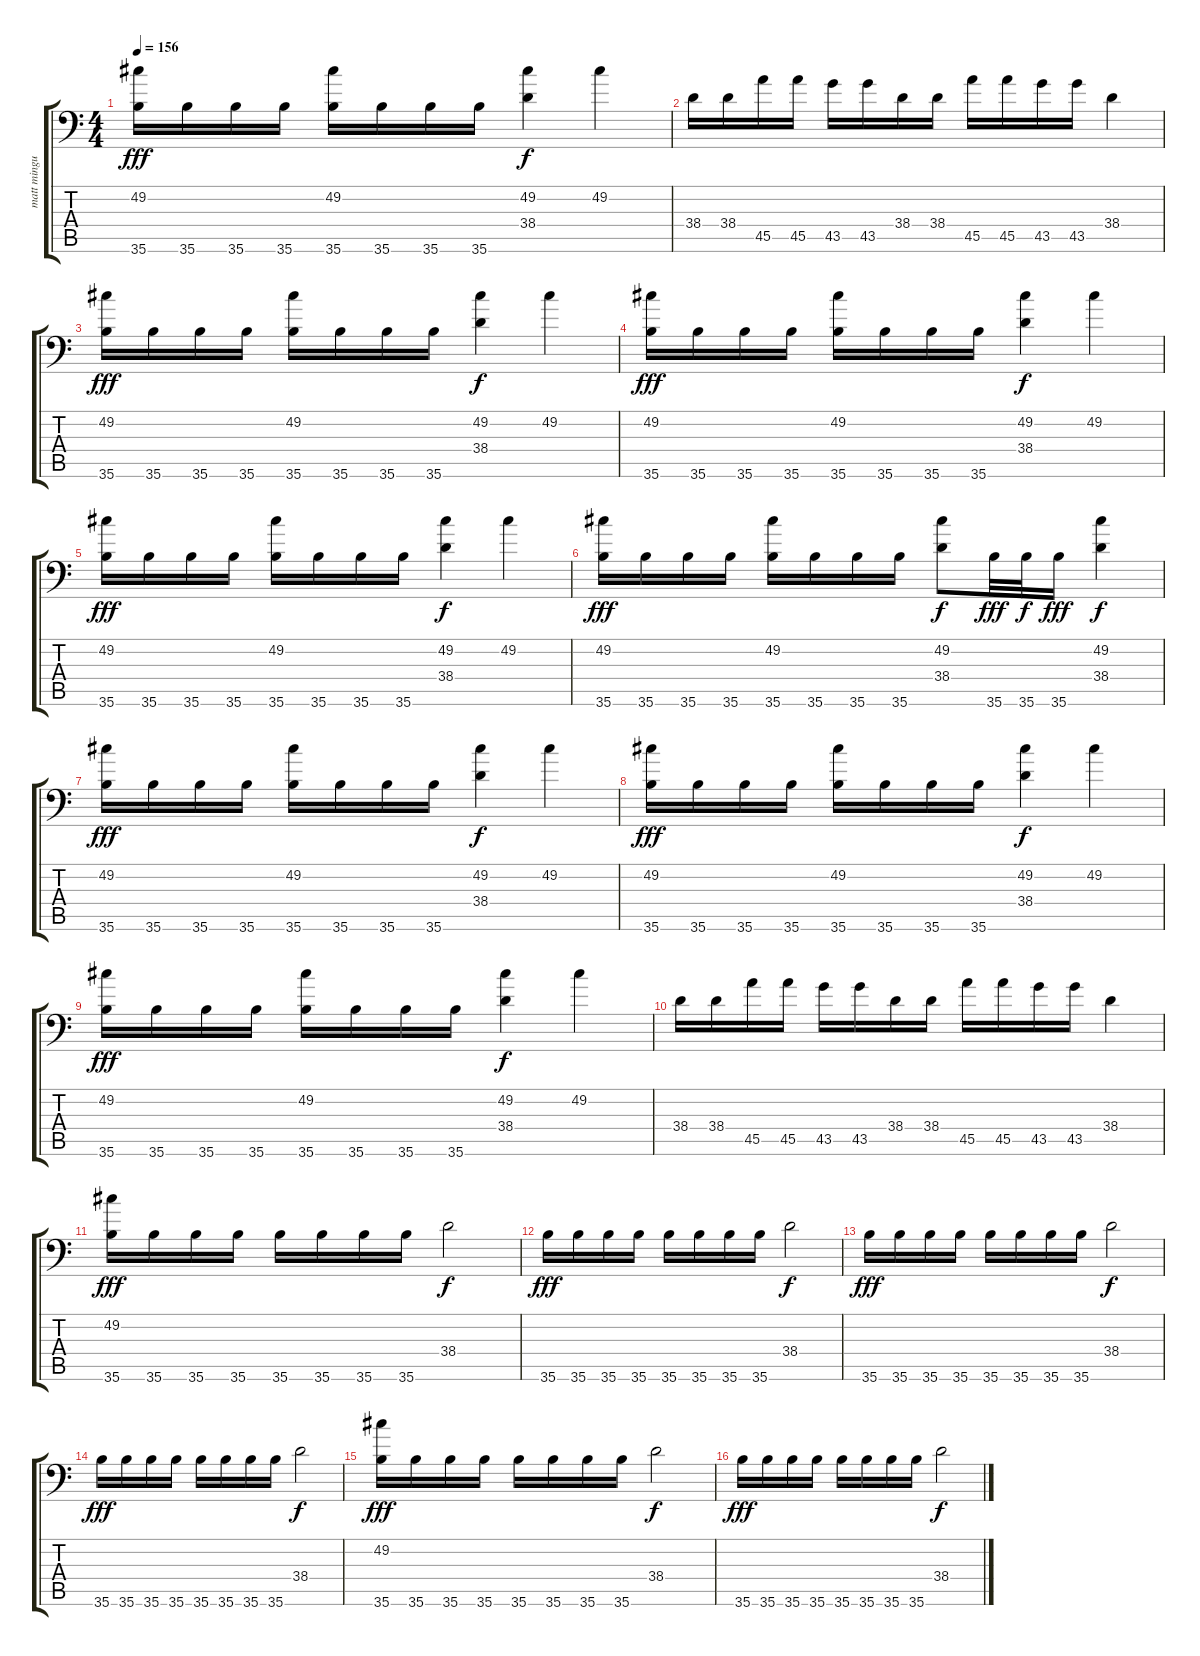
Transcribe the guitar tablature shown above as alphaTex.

\track ("matt mingus" "matt mingu") {instrument acousticgrandpiano}
\staff {score tabs}
\tuning (C-1 C-1 C-1 C-1 C-1 C-1) {hide}
\ts (4 4)
\tempo 156
\clef f4
\ks c
(49.2 35.6).16{dy fff} 35.6.16 35.6.16 35.6.16 (49.2 35.6).16 35.6.16 35.6.16 35.6.16 (49.2 38.4).4{dy f} 49.2.4 |
38.4.16 38.4.16 45.5.16 45.5.16 43.5.16 43.5.16 38.4.16 38.4.16 45.5.16 45.5.16 43.5.16 43.5.16 38.4.4 |
(49.2 35.6).16{dy fff} 35.6.16 35.6.16 35.6.16 (49.2 35.6).16 35.6.16 35.6.16 35.6.16 (49.2 38.4).4{dy f} 49.2.4 |
(49.2 35.6).16{dy fff} 35.6.16 35.6.16 35.6.16 (49.2 35.6).16 35.6.16 35.6.16 35.6.16 (49.2 38.4).4{dy f} 49.2.4 |
(49.2 35.6).16{dy fff} 35.6.16 35.6.16 35.6.16 (49.2 35.6).16 35.6.16 35.6.16 35.6.16 (49.2 38.4).4{dy f} 49.2.4 |
(49.2 35.6).16{dy fff} 35.6.16 35.6.16 35.6.16 (49.2 35.6).16 35.6.16 35.6.16 35.6.16 (49.2 38.4).8{dy f} 35.6.32{dy fff} 35.6.32{dy f} 35.6.16{dy fff} (49.2 38.4).4{dy f} |
(49.2 35.6).16{dy fff} 35.6.16 35.6.16 35.6.16 (49.2 35.6).16 35.6.16 35.6.16 35.6.16 (49.2 38.4).4{dy f} 49.2.4 |
(49.2 35.6).16{dy fff} 35.6.16 35.6.16 35.6.16 (49.2 35.6).16 35.6.16 35.6.16 35.6.16 (49.2 38.4).4{dy f} 49.2.4 |
(49.2 35.6).16{dy fff} 35.6.16 35.6.16 35.6.16 (49.2 35.6).16 35.6.16 35.6.16 35.6.16 (49.2 38.4).4{dy f} 49.2.4 |
38.4.16 38.4.16 45.5.16 45.5.16 43.5.16 43.5.16 38.4.16 38.4.16 45.5.16 45.5.16 43.5.16 43.5.16 38.4.4 |
(49.2 35.6).16{dy fff} 35.6.16 35.6.16 35.6.16 35.6.16 35.6.16 35.6.16 35.6.16 38.4.2{dy f} |
35.6.16{dy fff} 35.6.16 35.6.16 35.6.16 35.6.16 35.6.16 35.6.16 35.6.16 38.4.2{dy f} |
35.6.16{dy fff} 35.6.16 35.6.16 35.6.16 35.6.16 35.6.16 35.6.16 35.6.16 38.4.2{dy f} |
35.6.16{dy fff} 35.6.16 35.6.16 35.6.16 35.6.16 35.6.16 35.6.16 35.6.16 38.4.2{dy f} |
(49.2 35.6).16{dy fff} 35.6.16 35.6.16 35.6.16 35.6.16 35.6.16 35.6.16 35.6.16 38.4.2{dy f} |
35.6.16{dy fff} 35.6.16 35.6.16 35.6.16 35.6.16 35.6.16 35.6.16 35.6.16 38.4.2{dy f}
